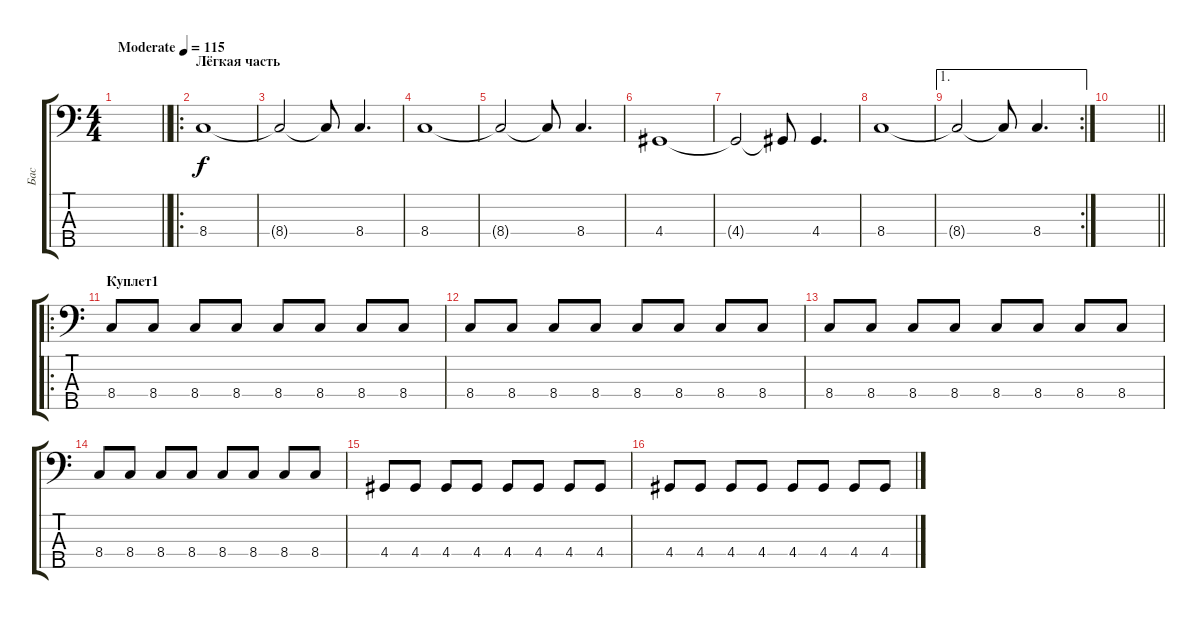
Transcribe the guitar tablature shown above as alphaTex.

\track ("Бас" "Бас") {instrument electricbassfinger}
\staff {score tabs}
\tuning (G2 D2 A1 E1 B0) {hide}
\ts (4 4)
\tempo (115 "Moderate")
\clef f4
\barLineRight lightlight
\ks c
|
\ro
\section ("" "Лёгкая часть")
8.4.1 |
8.4{t}.2 8.4{t}.8 8.4.4{d} |
8.4.1 |
8.4{t}.2 8.4{t}.8 8.4.4{d} |
4.4.1 |
4.4{t}.2 4.4{t}.8 4.4.4{d} |
8.4.1 |
\ae 1
\rc 2
8.4{t}.2 8.4{t}.8 8.4.4{d} |
\barLineRight lightlight
|
\ro
\section ("" "Куплет1")
8.4.8 8.4.8 8.4.8 8.4.8 8.4.8 8.4.8 8.4.8 8.4.8 |
8.4.8 8.4.8 8.4.8 8.4.8 8.4.8 8.4.8 8.4.8 8.4.8 |
8.4.8 8.4.8 8.4.8 8.4.8 8.4.8 8.4.8 8.4.8 8.4.8 |
8.4.8 8.4.8 8.4.8 8.4.8 8.4.8 8.4.8 8.4.8 8.4.8 |
4.4.8 4.4.8 4.4.8 4.4.8 4.4.8 4.4.8 4.4.8 4.4.8 |
4.4.8 4.4.8 4.4.8 4.4.8 4.4.8 4.4.8 4.4.8 4.4.8
